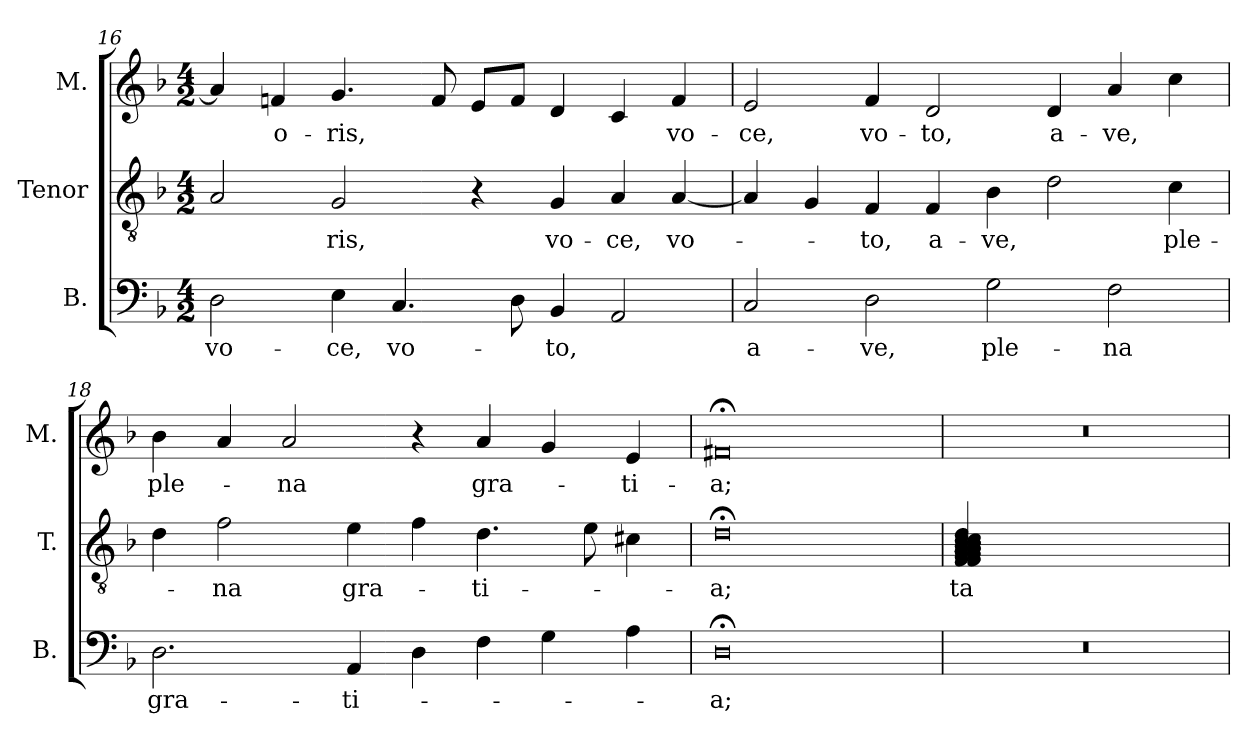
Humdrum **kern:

**kern	**text	**kern	**text	**kern	**text
*part3	*part3	*part2	*part2	*part1	*part1
*staff3	*staff3	*staff2	*staff2	*staff1	*staff1
*I"B.	*	*I"Tenor	*	*I"M.	*
*I'B.	*	*I'T.	*	*I'M.	*
*clefF4	*	*clefGv2	*	*clefG2	*
*k[b-]	*	*k[b-]	*	*k[b-]	*
*F:	*	*F:	*	*F:	*
*M4/2	*	*M4/2	*	*M4/2	*
=16	=16	=16	=16	=16	=16
!	!LO:LY:b:cj	!	!	!	!
2D\	vo-	2A/	.	4a/]	.
!	!	!	!	!	!LO:LY:b:cj
.	.	.	.	4fn/	o-
!	!LO:LY:b:cj	!	!LO:LY:b:cj	!	!LO:LY:b
4E\	-ce,	2G/	-ris,	4.g/	-ris,
!	!LO:LY:b:cj	!	!	!	!
4.C/	vo-	.	.	.	.
.	.	.	.	8f/	.
.	.	4r	.	8e/L	.
8D\	.	.	.	8f/J	.
!	!LO:LY:b:cj	!	!LO:LY:b:cj	!	!
4BB-/	-to,	4G/	vo-	4d/	.
!	!	!	!LO:LY:b:cj	!	!
2AA/	.	4A/	-ce,	4c/	.
!	!	!	!LO:LY:b:cj	!	!LO:LY:b:cj
.	.	[<4A/	vo-	4f/	vo-
=17	=17	=17	=17	=17	=17
!	!LO:LY:b:cj	!	!	!	!LO:LY:b:cj
2C/	a-	4A/]	.	2e/	-ce,
.	.	4G/	.	.	.
!	!LO:LY:b:cj	!	!LO:LY:b:cj	!	!LO:LY:b:cj
2D\	-ve,	4F/	-to,	4f/	vo-
!	!	!	!LO:LY:b:cj	!	!LO:LY:b:cj
.	.	4F/	a-	2d/	-to,
!	!LO:LY:b:cj	!	!LO:LY:b:cj	!	!
2G\	ple-	4B-\	-ve,	.	.
!	!	!	!	!	!LO:LY:b:cj
.	.	2d\	.	4d/	a-
!	!LO:LY:b:cj	!	!	!	!LO:LY:b:cj
2F\	-na	.	.	4a/	-ve,
!	!	!	!LO:LY:b	!	!
.	.	4c\	ple-	4cc\	.
=18	=18	=18	=18	=18	=18
!	!LO:LY:b:cj	!	!	!	!LO:LY:b
2.D\	gra-	4d\	.	4b-\	ple-
!	!	!	!LO:LY:b:cj	!	!
.	.	2f\	-na	4a/	.
!	!	!	!	!	!LO:LY:b:cj
.	.	.	.	2a/	-na
!	!LO:LY:b:cj	!	!LO:LY:b	!	!
4AA/	-ti-	4e\	gra-	.	.
4D\	.	4f\	.	4r	.
!	!	!	!LO:LY:b:cj	!	!LO:LY:b
4F\	.	4.d\	-ti-	4a/	gra-
4G\	.	.	.	4g/	.
.	.	8e\	.	.	.
!	!	!	!	!	!LO:LY:b:cj
4A\	.	4c#\	.	4e/	-ti-
=19	=19	=19	=19	=19	=19
!	!LO:LY:b:cj	!	!LO:LY:b:cj	!	!LO:LY:b:cj
0D;<	-a;	0d;<	-a;	0f#X;<	-a;
!!LO:LB:g=z
=20	=20	=20	=20	=20	=20
!	!	!	!LO:LY:b:cj	!	!
0r	.	(<(>(<4A/ 4B-/ 4G/ 4F/ 4G/ 4A/ 4B-/ 4c/ 4B-/ 4A/ 4d/ 4c/ 4A/ 4A/ 4F/	-ta	0r	.
.	.	1..ryy	.	.	.
=	=	=	=	=	=
*-	*-	*-	*-	*-	*-
